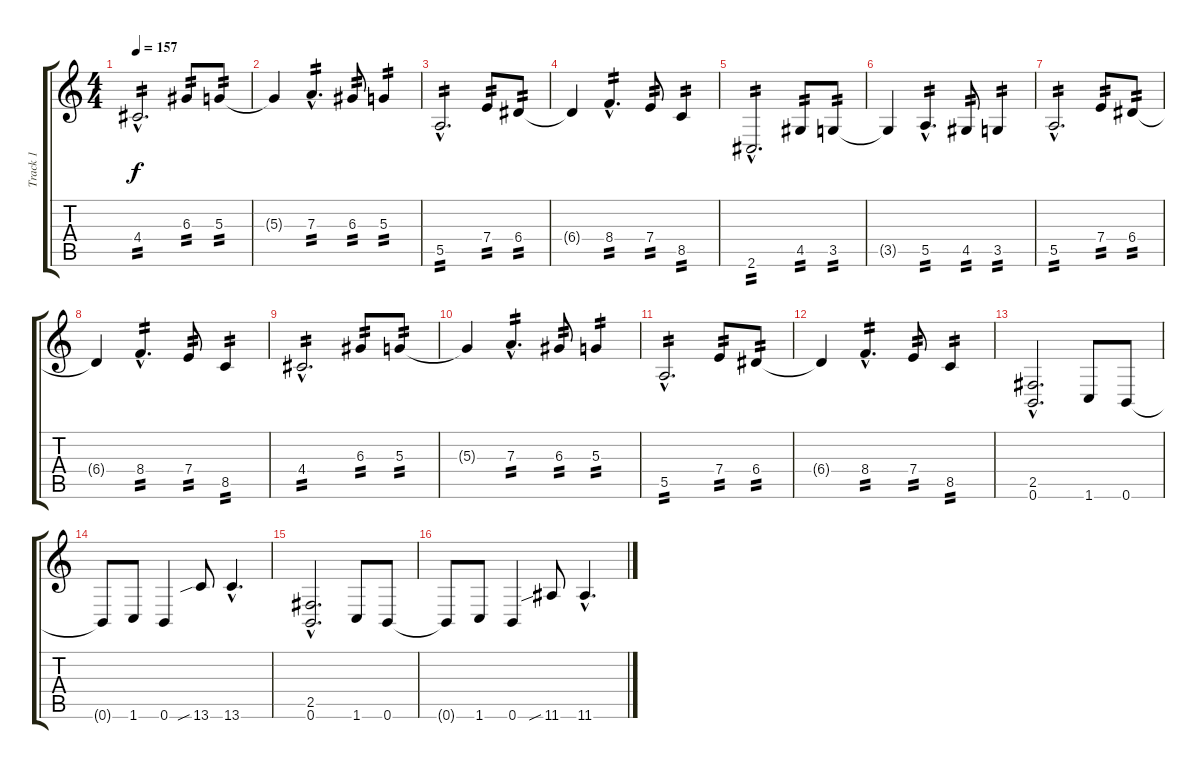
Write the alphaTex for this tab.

\track ("Track 1" "Track 1") {instrument overdrivenguitar}
\staff {score tabs}
\tuning (B3 Gb3 D3 A2 E2 B1) {hide}
\ts (4 4)
\tempo 157
\clef g2
\ks c
4.4{hac}.2{d tp 2 dy f} 6.3.8{tp 2} 5.3.8{tp 2} |
5.3{t}.4 7.3{hac}.4{d tp 2} 6.3.8{tp 2} 5.3.4{tp 2} |
5.5{hac}.2{d tp 2} 7.4.8{tp 2} 6.4.8{tp 2} |
6.4{t}.4 8.4{hac}.4{d tp 2} 7.4.8{tp 2} 8.5.4{tp 2} |
2.6{hac}.2{d tp 2} 4.5.8{tp 2} 3.5.8{tp 2} |
3.5{t}.4 5.5{hac}.4{d tp 2} 4.5.8{tp 2} 3.5.4{tp 2} |
5.5{hac}.2{d tp 2} 7.4.8{tp 2} 6.4.8{tp 2} |
6.4{t}.4 8.4{hac}.4{d tp 2} 7.4.8{tp 2} 8.5.4{tp 2} |
4.4{hac}.2{d tp 2} 6.3.8{tp 2} 5.3.8{tp 2} |
5.3{t}.4 7.3{hac}.4{d tp 2} 6.3.8{tp 2} 5.3.4{tp 2} |
5.5{hac}.2{d tp 2} 7.4.8{tp 2} 6.4.8{tp 2} |
6.4{t}.4 8.4{hac}.4{d tp 2} 7.4.8{tp 2} 8.5.4{tp 2} |
(2.5{hac} 0.6{hac}).2{d} 1.6.8 0.6.8 |
0.6{t}.8 1.6.8 0.6.4 13.6{sib}.8 13.6{hac}.4{d} |
(2.5{hac} 0.6{hac}).2{d} 1.6.8 0.6.8 |
0.6{t}.8 1.6.8 0.6.4 11.6{sib}.8 11.6{hac}.4{d}
